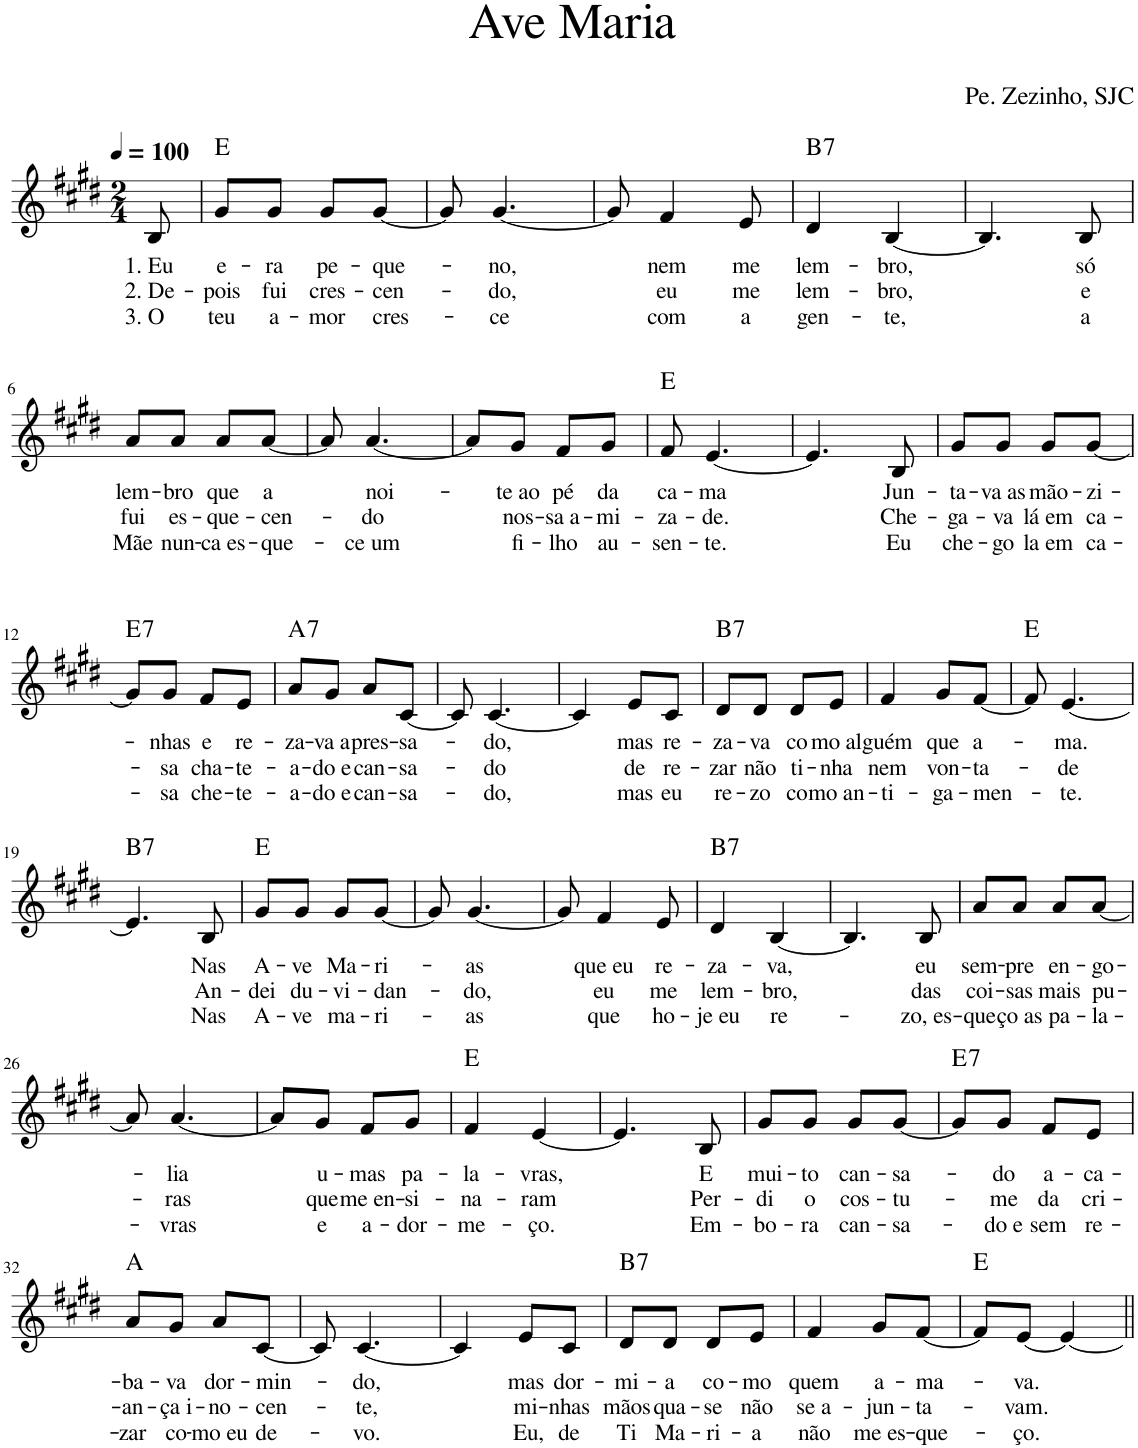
**kern	**text	**text	**text	**harte
*part1	*part1	*part1	*part1	*part1
*staff1	*staff1	*staff1	*staff1	*
*I"Voz	*	*	*	*
*I'Vo.	*	*	*	*
*clefG2	*	*	*	*
*k[f#c#g#d#]	*	*	*	*
*M2/4	*	*	*	*
*MM100	*	*	*	*
=	=	=	=	=
!	!LO:LY:b	!LO:LY:b	!LO:LY:b	!
8B/	1. Eu	2. De-	3. O	.
=1	=1	=1	=1	=1
!	!LO:LY:b	!LO:LY:b	!LO:LY:b	!
8g#/L	e-	-pois	teu	E:maj
!	!LO:LY:b	!LO:LY:b	!LO:LY:b	!
8g#/J	-ra	fui	a-	.
!	!LO:LY:b	!LO:LY:b	!LO:LY:b	!
8g#/L	pe-	cres-	-mor	.
!	!LO:LY:b	!LO:LY:b	!LO:LY:b	!
[8g#/J	-que-	-cen-	cres-	.
=2	=2	=2	=2	=2
8g#/]	.	.	.	.
!	!LO:LY:b	!LO:LY:b	!LO:LY:b	!
[4.g#/	-no,	-do,	-ce	.
=3	=3	=3	=3	=3
8g#/]	.	.	.	.
!	!LO:LY:b	!LO:LY:b	!LO:LY:b	!
4f#/	nem	eu	com	.
!	!LO:LY:b	!LO:LY:b	!LO:LY:b	!
8e/	me	me	a	.
=4	=4	=4	=4	=4
!	!LO:LY:b	!LO:LY:b	!LO:LY:b	!LO:H:kt=7
4d#/	lem-	lem-	gen-	B:7
!	!LO:LY:b	!LO:LY:b	!LO:LY:b	!
[4B/	-bro,	-bro,	-te,	.
=5	=5	=5	=5	=5
4.B/]	.	.	.	.
!	!LO:LY:b	!LO:LY:b	!LO:LY:b	!
8B/	só	e	a	.
!!LO:LB:g=z
=6	=6	=6	=6	=6
!	!LO:LY:b	!LO:LY:b	!LO:LY:b	!
8a/L	lem-	fui	Mãe	.
!	!LO:LY:b	!LO:LY:b	!LO:LY:b	!
8a/J	-bro	es-	nun-	.
!	!LO:LY:b	!LO:LY:b	!LO:LY:b	!
8a/L	que	-que-	-ca es-	.
!	!LO:LY:b	!LO:LY:b	!LO:LY:b	!
[8a/J	a	-cen-	-que-	.
=7	=7	=7	=7	=7
8a/]	.	.	.	.
!	!LO:LY:b	!LO:LY:b	!LO:LY:b	!
[4.a/	noi-	-do	-ce um	.
=8	=8	=8	=8	=8
8a/L]	.	.	.	.
!	!LO:LY:b	!LO:LY:b	!LO:LY:b	!
8g#/J	-te ao	nos-	fi-	.
!	!LO:LY:b	!LO:LY:b	!LO:LY:b	!
8f#/L	pé	-sa a-	-lho	.
!	!LO:LY:b	!LO:LY:b	!LO:LY:b	!
8g#/J	da	-mi-	au-	.
=9	=9	=9	=9	=9
!	!LO:LY:b	!LO:LY:b	!LO:LY:b	!
8f#/	ca-	-za-	-sen-	E:maj
!	!LO:LY:b	!LO:LY:b	!LO:LY:b	!
[4.e/	-ma	-de.	-te.	.
=10	=10	=10	=10	=10
4.e/]	.	.	.	.
!	!LO:LY:b	!LO:LY:b	!LO:LY:b	!
8B/	Jun-	Che-	Eu	.
=11	=11	=11	=11	=11
!	!LO:LY:b	!LO:LY:b	!LO:LY:b	!
8g#/L	-ta-	-ga-	che-	.
!	!LO:LY:b	!LO:LY:b	!LO:LY:b	!
8g#/J	-va as	-va	-go	.
!	!LO:LY:b	!LO:LY:b	!LO:LY:b	!
8g#/L	mão-	lá em	la em	.
!	!LO:LY:b	!LO:LY:b	!LO:LY:b	!
[8g#/J	-zi-	ca-	ca-	.
!!LO:LB:g=z
=12	=12	=12	=12	=12
!	!	!	!	!LO:H:kt=7
8g#/L]	.	.	.	E:7
!	!LO:LY:b	!LO:LY:b	!LO:LY:b	!
8g#/J	-nhas	-sa	-sa	.
!	!LO:LY:b	!LO:LY:b	!LO:LY:b	!
8f#/L	e	cha-	che-	.
!	!LO:LY:b	!LO:LY:b	!LO:LY:b	!
8e/J	re-	-te-	-te-	.
=13	=13	=13	=13	=13
!	!LO:LY:b	!LO:LY:b	!LO:LY:b	!LO:H:kt=7
8a/L	-za-	-a-	-a-	A:7
!	!LO:LY:b	!LO:LY:b	!LO:LY:b	!
8g#/J	-va a-	-do e	-do e	.
!	!LO:LY:b	!LO:LY:b	!LO:LY:b	!
8a/L	-pres-	can-	can-	.
!	!LO:LY:b	!LO:LY:b	!LO:LY:b	!
[8c#/J	-sa-	-sa-	-sa-	.
=14	=14	=14	=14	=14
8c#/]	.	.	.	.
!	!LO:LY:b	!LO:LY:b	!LO:LY:b	!
[4.c#/	-do,	-do	-do,	.
=15	=15	=15	=15	=15
4c#/]	.	.	.	.
!	!LO:LY:b	!LO:LY:b	!LO:LY:b	!
8e/L	mas	de	mas	.
!	!LO:LY:b	!LO:LY:b	!LO:LY:b	!
8c#/J	re-	re-	eu	.
=16	=16	=16	=16	=16
!	!LO:LY:b	!LO:LY:b	!LO:LY:b	!LO:H:kt=7
8d#/L	-za-	-zar	re-	B:7
!	!LO:LY:b	!LO:LY:b	!LO:LY:b	!
8d#/J	-va	não	-zo	.
!	!LO:LY:b	!LO:LY:b	!LO:LY:b	!
8d#/L	co-	ti-	co-	.
!	!LO:LY:b	!LO:LY:b	!LO:LY:b	!
8e/J	-mo al-	-nha	-mo an-	.
=17	=17	=17	=17	=17
!	!LO:LY:b	!LO:LY:b	!LO:LY:b	!
4f#/	-guém	nem	-ti-	.
!	!LO:LY:b	!LO:LY:b	!LO:LY:b	!
8g#/L	que	von-	-ga-	.
!	!LO:LY:b	!LO:LY:b	!LO:LY:b	!
[8f#/J	a-	-ta-	-men-	.
=18	=18	=18	=18	=18
8f#/]	.	.	.	E:maj
!	!LO:LY:b	!LO:LY:b	!LO:LY:b	!
[4.e/	-ma.	-de	-te.	.
!!LO:LB:g=z
=19	=19	=19	=19	=19
!	!	!	!	!LO:H:kt=7
4.e/]	.	.	.	B:7
!	!LO:LY:b	!LO:LY:b	!LO:LY:b	!
8B/	Nas	An-	Nas	.
=20	=20	=20	=20	=20
!	!LO:LY:b	!LO:LY:b	!LO:LY:b	!
8g#/L	A-	-dei	A-	E:maj
!	!LO:LY:b	!LO:LY:b	!LO:LY:b	!
8g#/J	-ve	du-	-ve	.
!	!LO:LY:b	!LO:LY:b	!LO:LY:b	!
8g#/L	Ma-	-vi-	ma-	.
!	!LO:LY:b	!LO:LY:b	!LO:LY:b	!
[8g#/J	-ri-	-dan-	-ri-	.
=21	=21	=21	=21	=21
8g#/]	.	.	.	.
!	!LO:LY:b	!LO:LY:b	!LO:LY:b	!
[4.g#/	-as	-do,	-as	.
=22	=22	=22	=22	=22
8g#/]	.	.	.	.
!	!LO:LY:b	!LO:LY:b	!LO:LY:b	!
4f#/	que eu	eu	que	.
!	!LO:LY:b	!LO:LY:b	!LO:LY:b	!
8e/	re-	me	ho-	.
=23	=23	=23	=23	=23
!	!LO:LY:b	!LO:LY:b	!LO:LY:b	!LO:H:kt=7
4d#/	-za-	lem-	-je eu	B:7
!	!LO:LY:b	!LO:LY:b	!LO:LY:b	!
[4B/	-va,	-bro,	re-	.
=24	=24	=24	=24	=24
4.B/]	.	.	.	.
!	!LO:LY:b	!LO:LY:b	!LO:LY:b	!
8B/	eu	das	-zo, es-	.
=25	=25	=25	=25	=25
!	!LO:LY:b	!LO:LY:b	!LO:LY:b	!
8a/L	sem-	coi-	-que-	.
!	!LO:LY:b	!LO:LY:b	!LO:LY:b	!
8a/J	-pre	-sas	-ço as	.
!	!LO:LY:b	!LO:LY:b	!LO:LY:b	!
8a/L	en-	mais	pa-	.
!	!LO:LY:b	!LO:LY:b	!LO:LY:b	!
[8a/J	-go-	pu-	-la-	.
!!LO:LB:g=z
=26	=26	=26	=26	=26
8a/]	.	.	.	.
!	!LO:LY:b	!LO:LY:b	!LO:LY:b	!
[4.a/	-lia	-ras	-vras	.
=27	=27	=27	=27	=27
8a/L]	.	.	.	.
!	!LO:LY:b	!LO:LY:b	!LO:LY:b	!
8g#/J	u-	que	e	.
!	!LO:LY:b	!LO:LY:b	!LO:LY:b	!
8f#/L	-mas	me en-	a-	.
!	!LO:LY:b	!LO:LY:b	!LO:LY:b	!
8g#/J	pa-	-si-	-dor-	.
=28	=28	=28	=28	=28
!	!LO:LY:b	!LO:LY:b	!LO:LY:b	!
4f#/	-la-	-na-	-me-	E:maj
!	!LO:LY:b	!LO:LY:b	!LO:LY:b	!
[4e/	-vras,	-ram	-ço.	.
=29	=29	=29	=29	=29
4.e/]	.	.	.	.
!	!LO:LY:b	!LO:LY:b	!LO:LY:b	!
8B/	E	Per-	Em-	.
=30	=30	=30	=30	=30
!	!LO:LY:b	!LO:LY:b	!LO:LY:b	!
8g#/L	mui-	-di	-bo-	.
!	!LO:LY:b	!LO:LY:b	!LO:LY:b	!
8g#/J	-to	o	-ra	.
!	!LO:LY:b	!LO:LY:b	!LO:LY:b	!
8g#/L	can-	cos-	can-	.
!	!LO:LY:b	!LO:LY:b	!LO:LY:b	!
[8g#/J	-sa-	-tu-	-sa-	.
=31	=31	=31	=31	=31
!	!	!	!	!LO:H:kt=7
8g#/L]	.	.	.	E:7
!	!LO:LY:b	!LO:LY:b	!LO:LY:b	!
8g#/J	-do	-me	-do e	.
!	!LO:LY:b	!LO:LY:b	!LO:LY:b	!
8f#/L	a-	da	sem	.
!	!LO:LY:b	!LO:LY:b	!LO:LY:b	!
8e/J	-ca-	cri-	re-	.
!!LO:LB:g=z
=32	=32	=32	=32	=32
!	!LO:LY:b	!LO:LY:b	!LO:LY:b	!
8a/L	-ba-	-an-	-zar	A:maj
!	!LO:LY:b	!LO:LY:b	!LO:LY:b	!
8g#/J	-va	-ça i-	co-	.
!	!LO:LY:b	!LO:LY:b	!LO:LY:b	!
8a/L	dor-	-no-	-mo eu	.
!	!LO:LY:b	!LO:LY:b	!LO:LY:b	!
[8c#/J	-min-	-cen-	de-	.
=33	=33	=33	=33	=33
8c#/]	.	.	.	.
!	!LO:LY:b	!LO:LY:b	!LO:LY:b	!
[4.c#/	-do,	-te,	-vo.	.
=34	=34	=34	=34	=34
4c#/]	.	.	.	.
!	!LO:LY:b	!LO:LY:b	!LO:LY:b	!
8e/L	mas	mi-	Eu,	.
!	!LO:LY:b	!LO:LY:b	!LO:LY:b	!
8c#/J	dor-	-nhas	de	.
=35	=35	=35	=35	=35
!	!LO:LY:b	!LO:LY:b	!LO:LY:b	!LO:H:kt=7
8d#/L	-mi-	mãos	Ti	B:7
!	!LO:LY:b	!LO:LY:b	!LO:LY:b	!
8d#/J	-a	qua-	Ma-	.
!	!LO:LY:b	!LO:LY:b	!LO:LY:b	!
8d#/L	co-	-se	-ri-	.
!	!LO:LY:b	!LO:LY:b	!LO:LY:b	!
8e/J	-mo	não	-a	.
=36	=36	=36	=36	=36
!	!LO:LY:b	!LO:LY:b	!LO:LY:b	!
4f#/	quem	se a-	não	.
!	!LO:LY:b	!LO:LY:b	!LO:LY:b	!
8g#/L	a-	-jun-	me es-	.
!	!LO:LY:b	!LO:LY:b	!LO:LY:b	!
[8f#/J	-ma-	-ta-	-que-	.
=37	=37	=37	=37	=37
8f#/L]	.	.	.	E:maj
!	!LO:LY:b	!LO:LY:b	!LO:LY:b	!
[8e/J	-va.	-vam.	-ço.	.
4e/_	.	.	.	.
=||	=||	=||	=||	=||
*-	*-	*-	*-	*-
